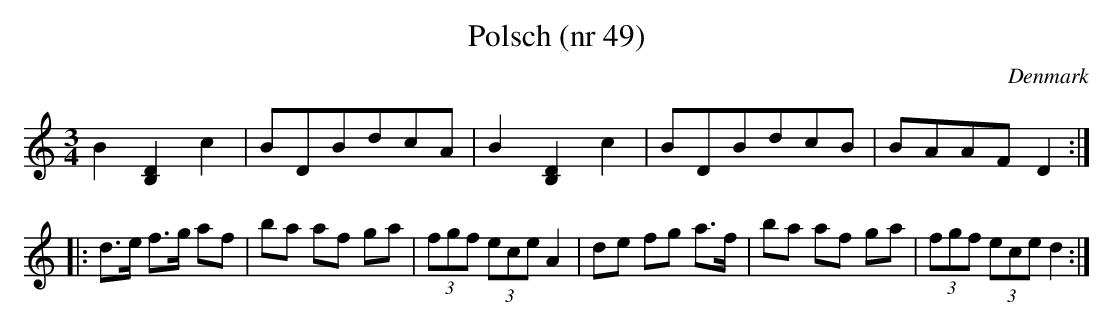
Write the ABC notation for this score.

X:1
T:Polsch (nr 49)
M:3/4
O:Denmark
K:G mixolydian
B2 [B,2D2] c2 | BDBdcA | B2 [B,2D2] c2 | BDBdcB | BAAF D2 ::
d>e f>g af | ba af ga | (3fgf (3ece A2 | de fg a>f | \
ba af ga | (3fgf (3ece d2 :|
